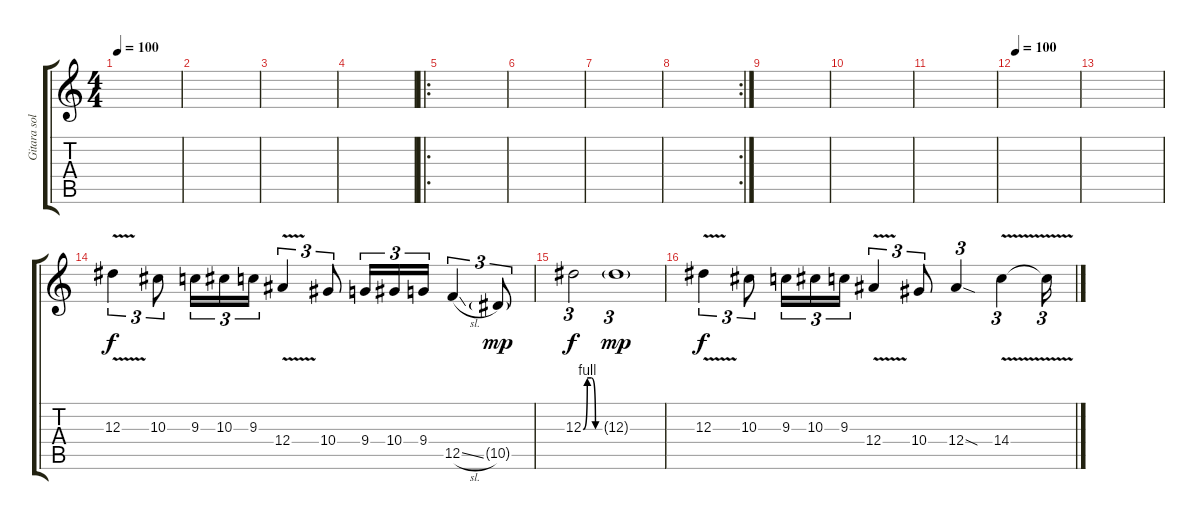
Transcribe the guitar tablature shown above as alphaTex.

\track ("Gitara solo 2" "Gitara sol") {instrument overdrivenguitar}
\staff {score tabs}
\tuning (C4 G3 Eb3 Bb2 F2 C2) {hide}
\ts (4 4)
\tempo 100
\clef g2
\ks c
|
|
|
|
\ro
|
|
|
\rc 2
|
|
|
|
\tempo 100
|
|
12.3{v}.4{tu (3 2)} 10.3.8{tu (3 2)} 9.3.16{tu (3 2)} 10.3.16{tu (3 2)} 9.3.16{tu (3 2)} 12.4{v}.4{tu (3 2)} 10.4.8{tu (3 2)} 9.4.16{tu (3 2)} 10.4.16{tu (3 2)} 9.4.16{tu (3 2)} 12.5{sl}.4{tu (3 2)} 10.5{g}.8{tu (3 2) dy mp} |
12.3{be (custom 0 0 15 4 30 4 45 0 60 0)}.2{tu (3 2) dy f} 12.3{g}.1{tu (3 2) dy mp} |
12.3{v}.4{tu (3 2) dy f} 10.3.8{tu (3 2)} 9.3.16{tu (3 2)} 10.3.16{tu (3 2)} 9.3.16{tu (3 2)} 12.4{v}.4{tu (3 2)} 10.4.8{tu (3 2)} 12.4{sod}.4{tu (3 2)} 14.4{v}.4{tu (3 2)} 14.4{t}.16{tu (3 2)}
